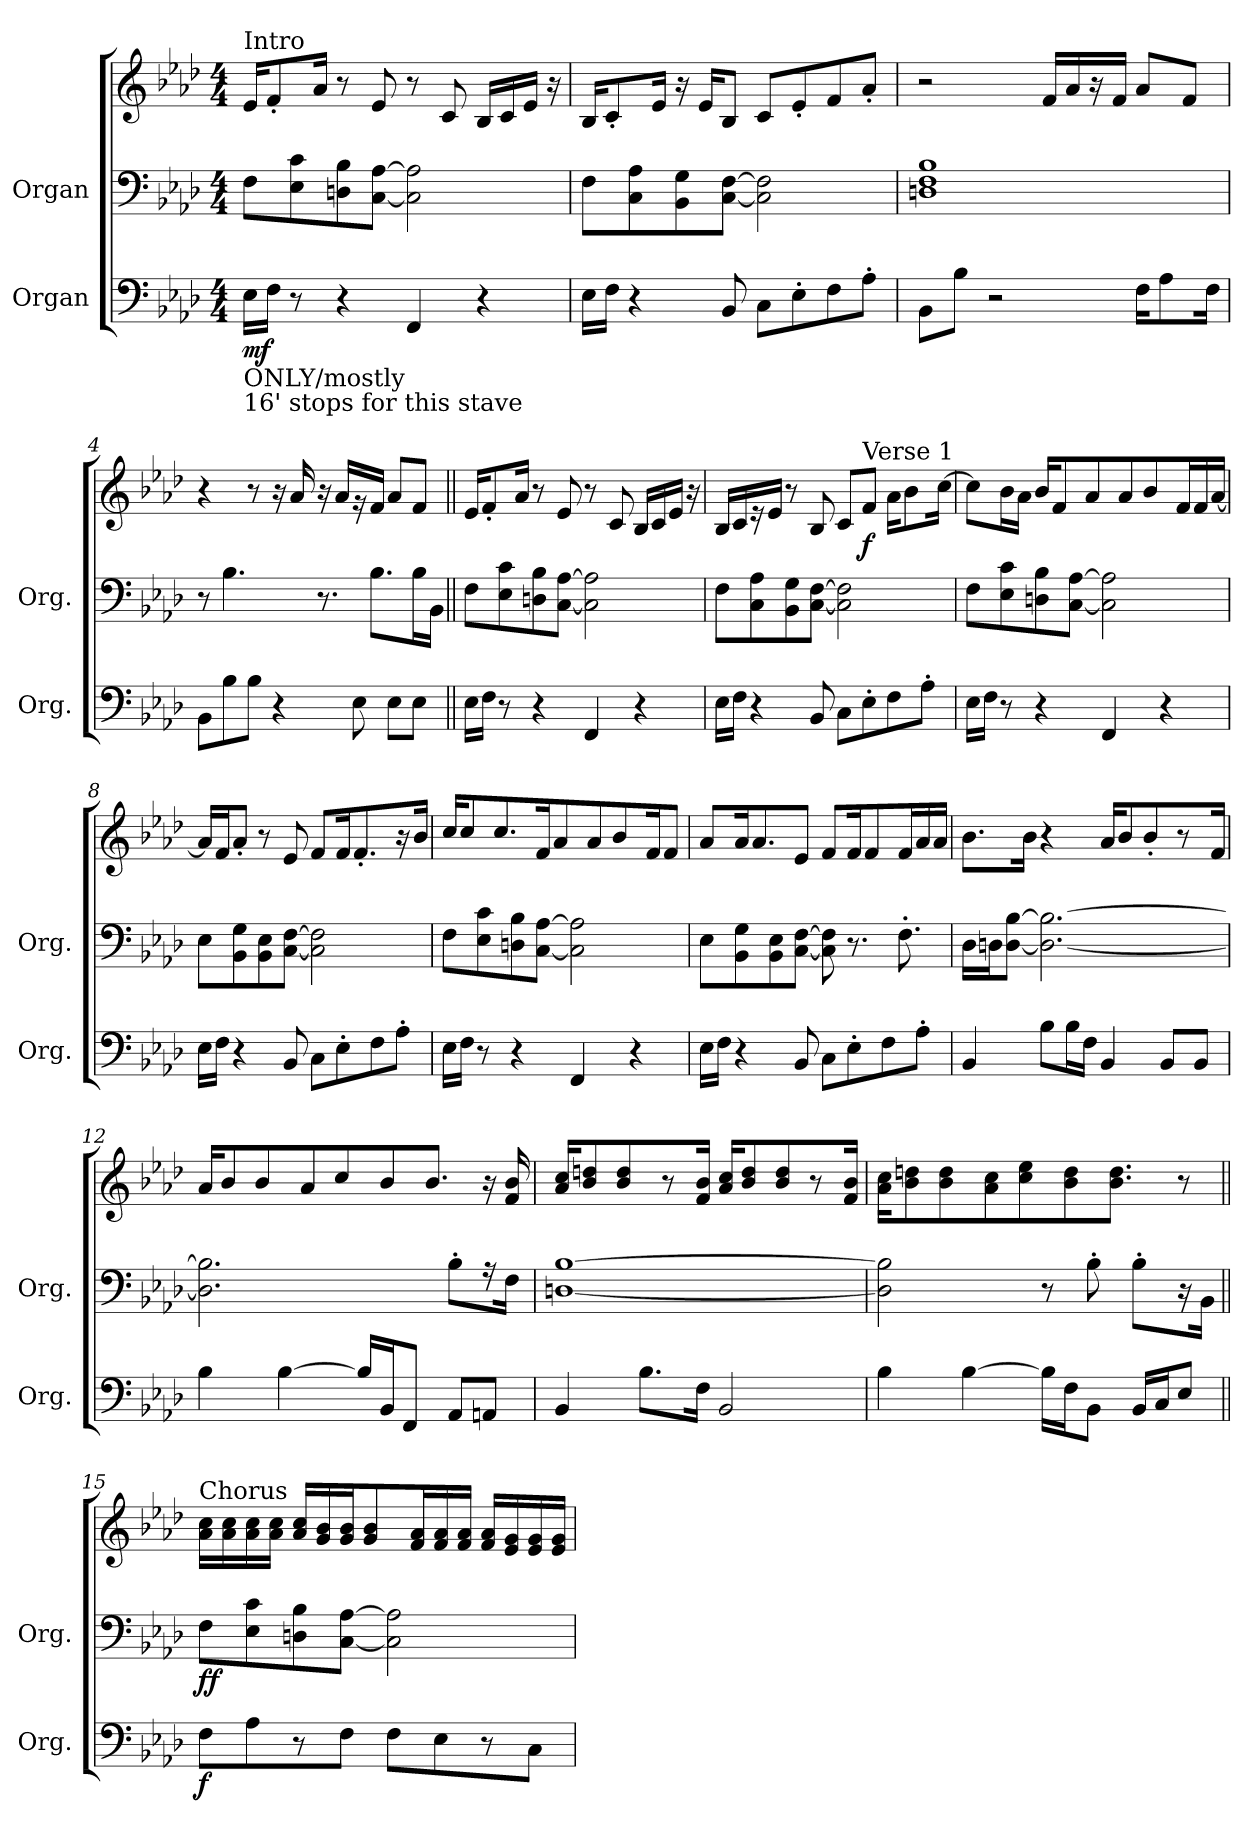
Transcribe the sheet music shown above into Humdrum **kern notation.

**kern	**dynam	**kern	**kern	**dynam
*part2	*part2	*part1	*part1	*part1
*staff3	*staff3	*staff2	*staff1	*staff1/2
*I"Organ	*	*I"Organ	*	*
*I'Org.	*	*I'Org.	*	*
*clefF4	*	*clefF4	*clefG2	*
*k[b-e-a-d-]	*	*k[b-e-a-d-]	*k[b-e-a-d-]	*
*f:	*	*f:	*f:	*
*M4/4	*	*M4/4	*M4/4	*
*MM103	*	*MM103	*MM103	*
=1	=1	=1	=1	=1
!	!	!	!LO:TX:a:t=Intro	!
!LO:TX:b:t=ONLY/mostly	!	!	!	!
!LO:TX:b:t=16' stops for this stave	!	!	!	!
!	!LO:DY:b	!	!	!LO:DY:b=2
!	!	!	!	!LO:DY:n=1:b
16E-\LL	mf	8F\L	16e-/KL	mf mf
16F\JJ	.	.	8f'/	.
8r	.	8E-\ 8c\	.	.
.	.	.	16a-/Jk	.
4r	.	8Dn\ 8B-\	8r	.
.	.	[8C\ [8A-\J	8e-/	.
4FF/	.	2C\] 2A-\]	8r	.
.	.	.	8c/	.
4r	.	.	16B-/LL	.
.	.	.	16c/	.
.	.	.	16e-/JJ	.
.	.	.	16r	.
=2	=2	=2	=2	=2
16E-\LL	.	8F\L	16B-/KL	.
16F\JJ	.	.	8c'/	.
4r	.	8C\ 8A-\	.	.
.	.	.	16e-/Jk	.
.	.	8BB-\ 8G\	16r	.
.	.	.	16e-/KL	.
8BB-/	.	[8C\ [8F\J	8B-/J	.
8C\L	.	2C\] 2F\]	8c/L	.
8E-'\	.	.	8e-'/	.
8F\	.	.	8f/	.
8A-'\J	.	.	8a-'/J	.
=3	=3	=3	=3	=3
8BB-\L	.	1Dn 1F 1B-	2r	.
8B-\J	.	.	.	.
2r	.	.	.	.
.	.	.	16f/LL	.
.	.	.	16a-/	.
.	.	.	16r	.
.	.	.	16f/JJ	.
16F\KL	.	.	8a-/L	.
8A-\	.	.	.	.
.	.	.	8f/J	.
16F\Jk	.	.	.	.
=4	=4	=4	=4	=4
8BB-\L	.	8r	4r	.
8B-\	.	4.B-\	.	.
8B-\J	.	.	8r	.
4r	.	.	16r	.
.	.	.	16a-/	.
.	.	8.r	16r	.
.	.	.	16a-/LL	.
8E-\	.	.	16r	.
.	.	8.B-\L	16f/JJ	.
8E-\L	.	.	8a-/L	.
8E-\J	.	16B-\L	8f/J	.
.	.	16BB-\JJ	.	.
!!LO:LB:g=z
=5||	=5||	=5||	=5||	=5||
16E-\LL	.	8F\L	16e-/KL	.
16F\JJ	.	.	8f'/	.
8r	.	8E-\ 8c\	.	.
.	.	.	16a-/Jk	.
4r	.	8Dn\ 8B-\	8r	.
.	.	[8C\ [8A-\J	8e-/	.
4FF/	.	2C\] 2A-\]	8r	.
.	.	.	8c/	.
4r	.	.	16B-/LL	.
.	.	.	16c/	.
.	.	.	16e-/JJ	.
.	.	.	16r	.
=6	=6	=6	=6	=6
16E-\LL	.	8F\L	16B-/LL	.
16F\JJ	.	.	16c/	.
4r	.	8C\ 8A-\	16r	.
.	.	.	16e-/JJ	.
.	.	8BB-\ 8G\	8r	.
8BB-/	.	[8C\ [8F\J	8B-/	.
8C\L	.	2C\] 2F\]	8c/L	.
!	!	!	!LO:TX:a:t=Verse 1	!
!	!	!	!	!LO:DY:b
8E-'\	.	.	8f/J	f
8F\	.	.	16a-\KL	.
.	.	.	8b-\	.
8A-'\J	.	.	.	.
.	.	.	[16cc\Jk	.
=7	=7	=7	=7	=7
16E-\LL	.	8F\L	8cc\L]	.
16F\JJ	.	.	.	.
8r	.	8E-\ 8c\	16b-\L	.
.	.	.	16a-\JJ	.
4r	.	8Dn\ 8B-\	16b-/KL	.
.	.	.	8f/	.
.	.	[8C\ [8A-\J	.	.
.	.	.	8a-/	.
4FF/	.	2C\] 2A-\]	.	.
.	.	.	8a-/	.
.	.	.	8b-/	.
4r	.	.	.	.
.	.	.	16f/L	.
.	.	.	16f/	.
.	.	.	[16a-/JJ	.
=8	=8	=8	=8	=8
16E-\LL	.	8E-\L	16a-/LL]	.
16F\JJ	.	.	16f/J	.
4r	.	8BB-\ 8G\	8a-'/J	.
.	.	8BB-\ 8E-\	8r	.
8BB-/	.	[8C\ [8F\J	8e-/	.
8C\L	.	2C\] 2F\]	8f/L	.
8E-'\	.	.	16f/K	.
.	.	.	8.f'/	.
8F\	.	.	.	.
8A-'\J	.	.	16r	.
.	.	.	16b-/Jk	.
!!LO:LB:g=z
=9	=9	=9	=9	=9
16E-\LL	.	8F\L	16cc/KL	.
16F\JJ	.	.	8cc/	.
8r	.	8E-\ 8c\	.	.
.	.	.	8.cc/	.
4r	.	8Dn\ 8B-\	.	.
.	.	[8C\ [8A-\J	16f/K	.
.	.	.	8a-/	.
4FF/	.	2C\] 2A-\]	.	.
.	.	.	8a-/	.
.	.	.	8b-/	.
4r	.	.	.	.
.	.	.	16f/K	.
.	.	.	8f/J	.
=10	=10	=10	=10	=10
16E-\LL	.	8E-\L	8a-/L	.
16F\JJ	.	.	.	.
4r	.	8BB-\ 8G\	16a-/K	.
.	.	.	8.a-/	.
.	.	8BB-\ 8E-\	.	.
8BB-/	.	[8C\ [8F\J	8e-/J	.
8C\L	.	8C\] 8F\]	8f/L	.
8E-'\	.	8.r	16f/K	.
.	.	.	8f/	.
8F\	.	.	.	.
.	.	8.F'\	16f/L	.
8A-'\J	.	.	16a-/	.
.	.	.	16a-/JJ	.
=11	=11	=11	=11	=11
4BB-/	.	16D-\LL	8.b-\L	.
.	.	16Dn\J	.	.
.	.	[8D\ [8B-\J	.	.
.	.	.	16b-\Jk	.
8B-\L	.	2.D\_ 2.B-\_	4r	.
16B-\L	.	.	.	.
16F\JJ	.	.	.	.
4BB-/	.	.	16a-/KL	.
.	.	.	8b-/	.
.	.	.	8b-'/	.
8BB-/L	.	.	.	.
.	.	.	8r	.
8BB-/J	.	.	.	.
.	.	.	16f/Jk	.
=12	=12	=12	=12	=12
4B-\	.	2.D\] 2.B-\]	16a-/KL	.
.	.	.	8b-/	.
.	.	.	8b-/	.
[4B-\	.	.	.	.
.	.	.	8a-/	.
.	.	.	8cc/	.
16B-/LL]	.	.	.	.
16BB-/J	.	.	8b-/	.
8FF/J	.	.	.	.
.	.	.	8.b-/J	.
8AA-/L	.	8B-'\L	.	.
8AAn/J	.	16r	16r	.
.	.	16F\Jk	16f/ 16b-/	.
!!LO:LB:g=z
=13	=13	=13	=13	=13
4BB-/	.	[1Dn [1B-	16a-/ 16cc/KL	.
.	.	.	8b-/ 8ddn/	.
.	.	.	8b-/ 8dd/	.
8.B-\L	.	.	.	.
.	.	.	8r	.
16F\Jk	.	.	16f/ 16b-/Jk	.
2BB-/	.	.	16a-/ 16cc/KL	.
.	.	.	8b-/ 8dd/	.
.	.	.	8b-/ 8dd/	.
.	.	.	8r	.
.	.	.	16f/ 16b-/Jk	.
=14	=14	=14	=14	=14
4B-\	.	2D\] 2B-\]	16a-\ 16cc\KL	.
.	.	.	8b-\ 8ddn\	.
.	.	.	8b-\ 8dd\	.
[4B-\	.	.	.	.
.	.	.	8a-\ 8cc\	.
.	.	.	8cc\ 8ee-\	.
16B-\LL]	.	8r	.	.
16F\J	.	.	8b-\ 8dd\	.
8BB-\J	.	8B-'\	.	.
.	.	.	8.b-\ 8.dd\J	.
16BB-/LL	.	8B-'\L	.	.
16C/J	.	.	.	.
8E-/J	.	16r	8r	.
.	.	16BB-\Jk	.	.
=15||	=15||	=15||	=15||	=15||
!	!	!	!LO:TX:a:t=Chorus	!
!	!LO:DY:b	!	!	!LO:DY:b=2
!	!	!	!	!LO:DY:n=1:b
8F\L	f	8F\L	16a-\ 16cc\LL	f f
.	.	.	16a-\ 16cc\	.
8A-\	.	8E-\ 8c\	16a-\ 16cc\	.
.	.	.	16a-\ 16cc\JJ	.
8r	.	8Dn\ 8B-\	16a-/ 16cc/LL	.
.	.	.	16g/ 16b-/	.
8F\J	.	[8C\ [8A-\J	16g/ 16b-/J	.
.	.	.	8g/ 8b-/	.
8F\L	.	2C\] 2A-\]	.	.
.	.	.	16f/ 16a-/L	.
8E-\	.	.	16f/ 16a-/	.
.	.	.	16f/ 16a-/JJ	.
8r	.	.	16f/ 16a-/LL	.
.	.	.	16e-/ 16g/	.
8C\J	.	.	16e-/ 16g/	.
.	.	.	16e-/ 16g/JJ	.
=	=	=	=	=
*-	*-	*-	*-	*-
